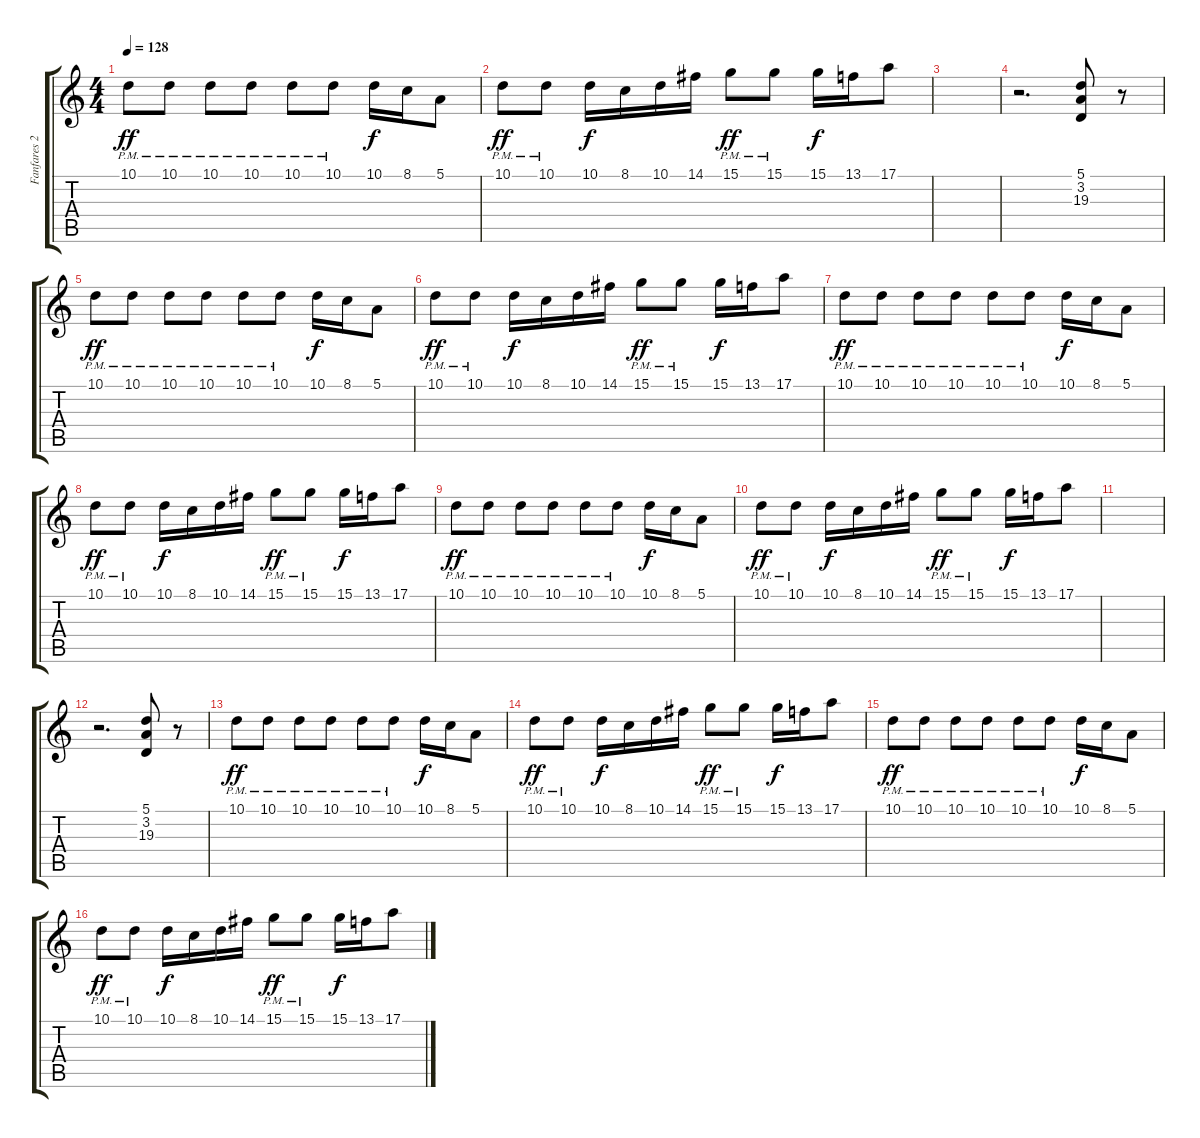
\track ("Fanfares 2" "Fanfares 2") {instrument brasssection}
\staff {score tabs}
\tuning (E4 B3 G3 D3 A2 E2) {hide}
\ts (4 4)
\tempo 128
\clef g2
\ks c
10.1{pm}.8{dy ff} 10.1{pm}.8 10.1{pm}.8 10.1{pm}.8 10.1{pm}.8 10.1{pm}.8 10.1.16{dy f} 8.1.16 5.1.8 |
10.1{pm}.8{dy ff} 10.1{pm}.8 10.1.16{dy f} 8.1.16 10.1.16 14.1.16 15.1{pm}.8{dy ff} 15.1{pm}.8 15.1.16{dy f} 13.1.16 17.1.8 |
|
r.2{d} (5.1 3.2 19.3).8 r.8 |
10.1{pm}.8{dy ff} 10.1{pm}.8 10.1{pm}.8 10.1{pm}.8 10.1{pm}.8 10.1{pm}.8 10.1.16{dy f} 8.1.16 5.1.8 |
10.1{pm}.8{dy ff} 10.1{pm}.8 10.1.16{dy f} 8.1.16 10.1.16 14.1.16 15.1{pm}.8{dy ff} 15.1{pm}.8 15.1.16{dy f} 13.1.16 17.1.8 |
10.1{pm}.8{dy ff} 10.1{pm}.8 10.1{pm}.8 10.1{pm}.8 10.1{pm}.8 10.1{pm}.8 10.1.16{dy f} 8.1.16 5.1.8 |
10.1{pm}.8{dy ff} 10.1{pm}.8 10.1.16{dy f} 8.1.16 10.1.16 14.1.16 15.1{pm}.8{dy ff} 15.1{pm}.8 15.1.16{dy f} 13.1.16 17.1.8 |
10.1{pm}.8{dy ff} 10.1{pm}.8 10.1{pm}.8 10.1{pm}.8 10.1{pm}.8 10.1{pm}.8 10.1.16{dy f} 8.1.16 5.1.8 |
10.1{pm}.8{dy ff} 10.1{pm}.8 10.1.16{dy f} 8.1.16 10.1.16 14.1.16 15.1{pm}.8{dy ff} 15.1{pm}.8 15.1.16{dy f} 13.1.16 17.1.8 |
|
r.2{d} (5.1 3.2 19.3).8 r.8 |
10.1{pm}.8{dy ff} 10.1{pm}.8 10.1{pm}.8 10.1{pm}.8 10.1{pm}.8 10.1{pm}.8 10.1.16{dy f} 8.1.16 5.1.8 |
10.1{pm}.8{dy ff} 10.1{pm}.8 10.1.16{dy f} 8.1.16 10.1.16 14.1.16 15.1{pm}.8{dy ff} 15.1{pm}.8 15.1.16{dy f} 13.1.16 17.1.8 |
10.1{pm}.8{dy ff} 10.1{pm}.8 10.1{pm}.8 10.1{pm}.8 10.1{pm}.8 10.1{pm}.8 10.1.16{dy f} 8.1.16 5.1.8 |
10.1{pm}.8{dy ff} 10.1{pm}.8 10.1.16{dy f} 8.1.16 10.1.16 14.1.16 15.1{pm}.8{dy ff} 15.1{pm}.8 15.1.16{dy f} 13.1.16 17.1.8
